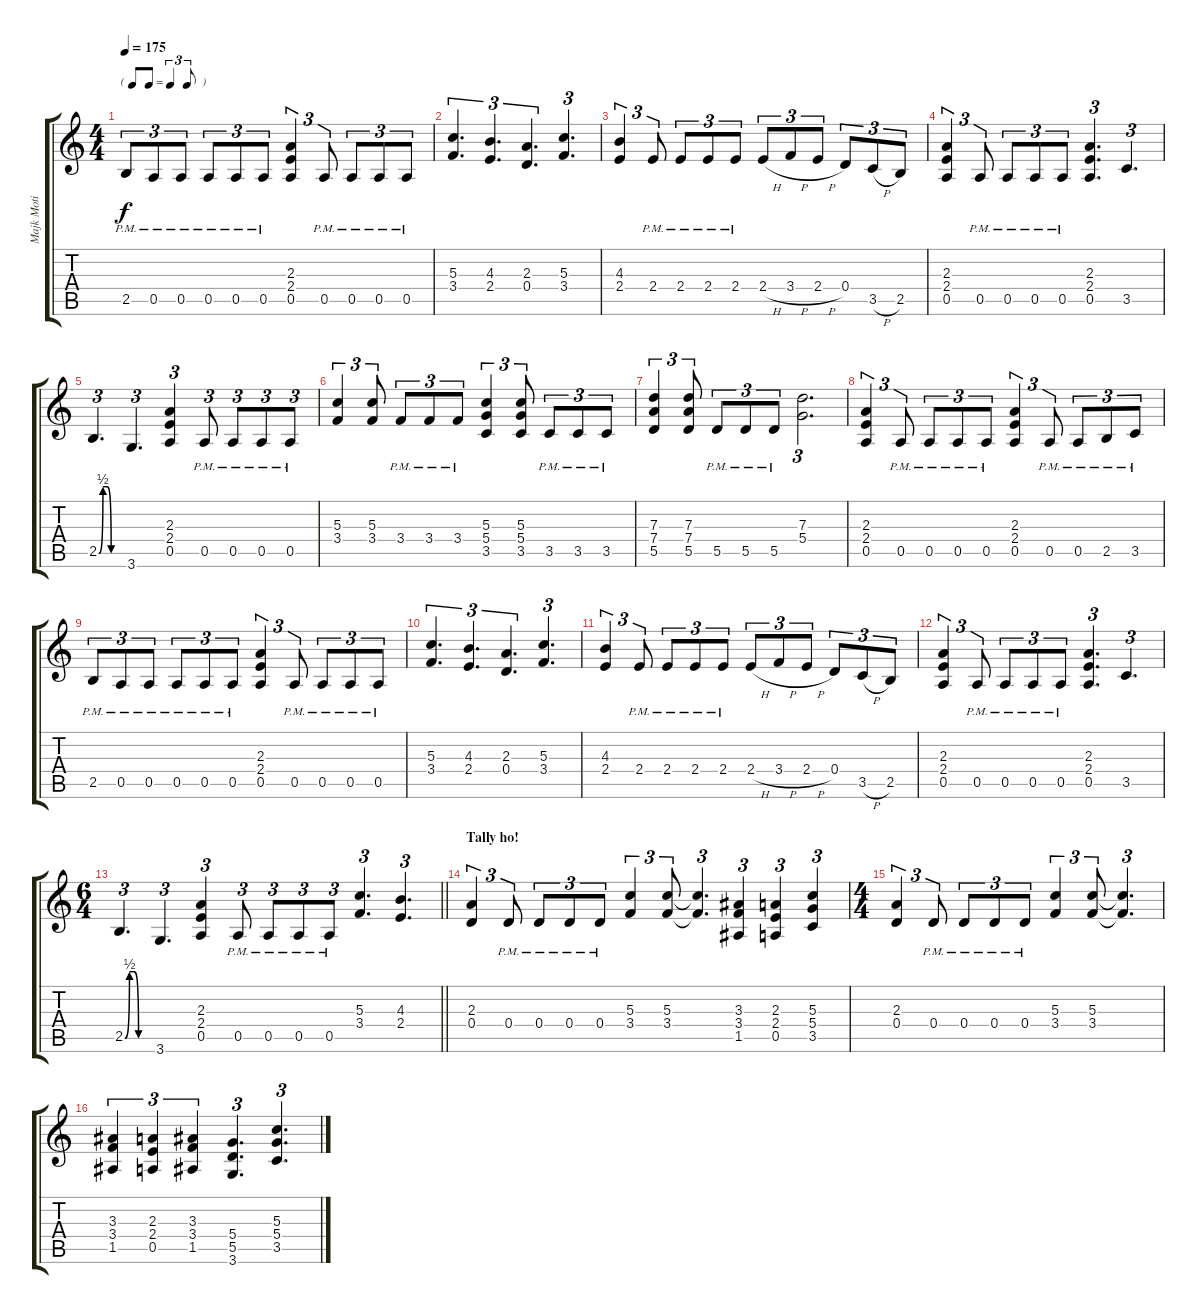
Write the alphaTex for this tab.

\track ("Majk Moti" "Majk Moti") {instrument distortionguitar}
\staff {score tabs}
\tuning (E4 B3 G3 D3 A2 E2) {hide}
\ts (4 4)
\tf triplet8th
\tempo 175
\clef g2
\ks c
2.5{pm}.8{tu (3 2) dy f} 0.5{pm}.8{tu (3 2)} 0.5{pm}.8{tu (3 2)} 0.5{pm}.8{tu (3 2)} 0.5{pm}.8{tu (3 2)} 0.5{pm}.8{tu (3 2)} (2.3 2.4 0.5).4{tu (3 2)} 0.5{pm}.8{tu (3 2)} 0.5{pm}.8{tu (3 2)} 0.5{pm}.8{tu (3 2)} 0.5{pm}.8{tu (3 2)} |
(5.3 3.4).4{d tu (3 2)} (4.3 2.4).4{d tu (3 2)} (2.3 0.4).4{d tu (3 2)} (5.3 3.4).4{d tu (3 2)} |
(4.3 2.4).4{tu (3 2)} 2.4{pm}.8{tu (3 2)} 2.4{pm}.8{tu (3 2)} 2.4{pm}.8{tu (3 2)} 2.4{pm}.8{tu (3 2)} 2.4{h}.8{tu (3 2)} 3.4{h}.8{tu (3 2)} 2.4{h}.8{tu (3 2)} 0.4.8{tu (3 2)} 3.5{h}.8{tu (3 2)} 2.5.8{tu (3 2)} |
(2.3 2.4 0.5).4{tu (3 2)} 0.5{pm}.8{tu (3 2)} 0.5{pm}.8{tu (3 2)} 0.5{pm}.8{tu (3 2)} 0.5{pm}.8{tu (3 2)} (2.3 2.4 0.5).4{d tu (3 2)} 3.5.4{d tu (3 2)} |
2.5{be (custom 0 0 10 2 20 2 30 0 60 0)}.4{d tu (3 2)} 3.6.4{d tu (3 2)} (2.3 2.4 0.5).4{tu (3 2)} 0.5{pm}.8{tu (3 2)} 0.5{pm}.8{tu (3 2)} 0.5{pm}.8{tu (3 2)} 0.5{pm}.8{tu (3 2)} |
(5.3 3.4).4{tu (3 2)} (5.3 3.4).8{tu (3 2)} 3.4{pm}.8{tu (3 2)} 3.4{pm}.8{tu (3 2)} 3.4{pm}.8{tu (3 2)} (5.3 5.4 3.5).4{tu (3 2)} (5.3 5.4 3.5).8{tu (3 2)} 3.5{pm}.8{tu (3 2)} 3.5{pm}.8{tu (3 2)} 3.5{pm}.8{tu (3 2)} |
(7.3 7.4 5.5).4{tu (3 2)} (7.3 7.4 5.5).8{tu (3 2)} 5.5{pm}.8{tu (3 2)} 5.5{pm}.8{tu (3 2)} 5.5{pm}.8{tu (3 2)} (7.3 5.4).2{d tu (3 2)} |
(2.3 2.4 0.5).4{tu (3 2)} 0.5{pm}.8{tu (3 2)} 0.5{pm}.8{tu (3 2)} 0.5{pm}.8{tu (3 2)} 0.5{pm}.8{tu (3 2)} (2.3 2.4 0.5).4{tu (3 2)} 0.5{pm}.8{tu (3 2)} 0.5{pm}.8{tu (3 2)} 2.5{pm}.8{tu (3 2)} 3.5{pm}.8{tu (3 2)} |
2.5{pm}.8{tu (3 2)} 0.5{pm}.8{tu (3 2)} 0.5{pm}.8{tu (3 2)} 0.5{pm}.8{tu (3 2)} 0.5{pm}.8{tu (3 2)} 0.5{pm}.8{tu (3 2)} (2.3 2.4 0.5).4{tu (3 2)} 0.5{pm}.8{tu (3 2)} 0.5{pm}.8{tu (3 2)} 0.5{pm}.8{tu (3 2)} 0.5{pm}.8{tu (3 2)} |
(5.3 3.4).4{d tu (3 2)} (4.3 2.4).4{d tu (3 2)} (2.3 0.4).4{d tu (3 2)} (5.3 3.4).4{d tu (3 2)} |
(4.3 2.4).4{tu (3 2)} 2.4{pm}.8{tu (3 2)} 2.4{pm}.8{tu (3 2)} 2.4{pm}.8{tu (3 2)} 2.4{pm}.8{tu (3 2)} 2.4{h}.8{tu (3 2)} 3.4{h}.8{tu (3 2)} 2.4{h}.8{tu (3 2)} 0.4.8{tu (3 2)} 3.5{h}.8{tu (3 2)} 2.5.8{tu (3 2)} |
(2.3 2.4 0.5).4{tu (3 2)} 0.5{pm}.8{tu (3 2)} 0.5{pm}.8{tu (3 2)} 0.5{pm}.8{tu (3 2)} 0.5{pm}.8{tu (3 2)} (2.3 2.4 0.5).4{d tu (3 2)} 3.5.4{d tu (3 2)} |
\ts (6 4)
\barLineRight lightlight
2.5{be (custom 0 0 10 2 20 2 30 0 60 0)}.4{d tu (3 2)} 3.6.4{d tu (3 2)} (2.3 2.4 0.5).4{tu (3 2)} 0.5{pm}.8{tu (3 2)} 0.5{pm}.8{tu (3 2)} 0.5{pm}.8{tu (3 2)} 0.5{pm}.8{tu (3 2)} (5.3 3.4).4{d tu (3 2)} (4.3 2.4).4{d tu (3 2)} |
\section ("" "Tally ho!")
(2.3 0.4).4{tu (3 2)} 0.4{pm}.8{tu (3 2)} 0.4{pm}.8{tu (3 2)} 0.4{pm}.8{tu (3 2)} 0.4{pm}.8{tu (3 2)} (5.3 3.4).4{tu (3 2)} (5.3 3.4).8{tu (3 2)} (5.3{t} 3.4{t}).4{d tu (3 2)} (3.3 3.4 1.5).4{tu (3 2)} (2.3 2.4 0.5).4{tu (3 2)} (5.3 5.4 3.5).4{tu (3 2)} |
\ts (4 4)
(2.3 0.4).4{tu (3 2)} 0.4{pm}.8{tu (3 2)} 0.4{pm}.8{tu (3 2)} 0.4{pm}.8{tu (3 2)} 0.4{pm}.8{tu (3 2)} (5.3 3.4).4{tu (3 2)} (5.3 3.4).8{tu (3 2)} (5.3{t} 3.4{t}).4{d tu (3 2)} |
(3.3 3.4 1.5).4{tu (3 2)} (2.3 2.4 0.5).4{tu (3 2)} (3.3 3.4 1.5).4{tu (3 2)} (5.4 5.5 3.6).4{d tu (3 2)} (5.3 5.4 3.5).4{d tu (3 2)}
